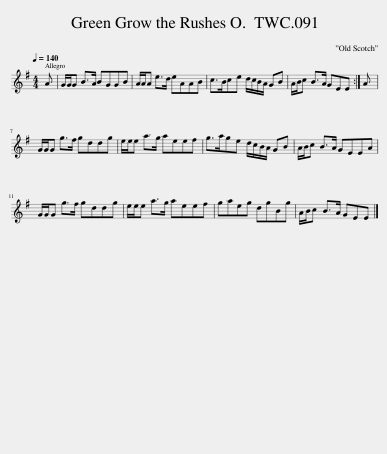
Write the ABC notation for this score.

X:1
L:1/8
Q:1/4=140
M:4/4
I:linebreak $
K:G
V:1 treble
V:1
 A | G/G/G B>A BGGB | A/A/A e>d eAAB | c>Bce d/c/B/A/ GB | A/B/c B>A GEE :| %5
 A |$ G/G/G g>f gddg | e/e/e a>g aeef | g>age d/c/B/A/ GB | A/B/c B>A GEEA |$ %10
 G/G/G g>f gddg | e/e/e a>g aeef | gaeg dgBg | A/B/c B>A GEE |] %14
